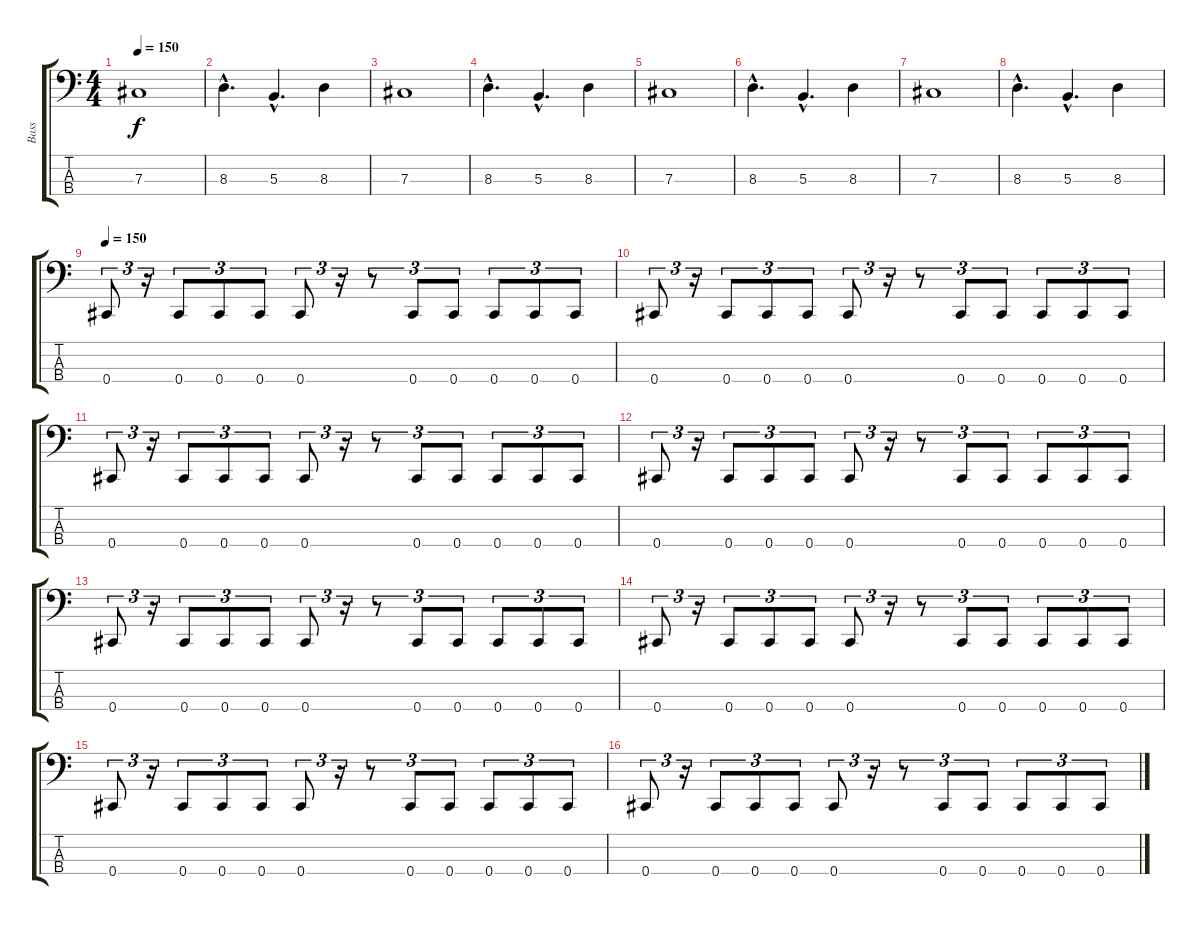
\track ("Bass" "Bass") {instrument electricbassfinger}
\staff {score tabs}
\tuning (E2 B1 Gb1 Db1) {hide}
\ts (4 4)
\tempo 150
\clef f4
\ks c
7.3.1{dy f} |
8.3{hac}.4{d} 5.3{hac}.4{d} 8.3.4 |
7.3.1 |
8.3{hac}.4{d} 5.3{hac}.4{d} 8.3.4 |
7.3.1 |
8.3{hac}.4{d} 5.3{hac}.4{d} 8.3.4 |
7.3.1 |
8.3{hac}.4{d} 5.3{hac}.4{d} 8.3.4 |
\tempo 150
0.4.8{tu (3 2) volume 12} r.16{tu (3 2)} 0.4.8{tu (3 2)} 0.4.8{tu (3 2)} 0.4.8{tu (3 2)} 0.4.8{tu (3 2)} r.16{tu (3 2)} r.8{tu (3 2)} 0.4.8{tu (3 2)} 0.4.8{tu (3 2)} 0.4.8{tu (3 2)} 0.4.8{tu (3 2)} 0.4.8{tu (3 2)} |
0.4.8{tu (3 2)} r.16{tu (3 2)} 0.4.8{tu (3 2)} 0.4.8{tu (3 2)} 0.4.8{tu (3 2)} 0.4.8{tu (3 2)} r.16{tu (3 2)} r.8{tu (3 2)} 0.4.8{tu (3 2)} 0.4.8{tu (3 2)} 0.4.8{tu (3 2)} 0.4.8{tu (3 2)} 0.4.8{tu (3 2)} |
0.4.8{tu (3 2)} r.16{tu (3 2)} 0.4.8{tu (3 2)} 0.4.8{tu (3 2)} 0.4.8{tu (3 2)} 0.4.8{tu (3 2)} r.16{tu (3 2)} r.8{tu (3 2)} 0.4.8{tu (3 2)} 0.4.8{tu (3 2)} 0.4.8{tu (3 2)} 0.4.8{tu (3 2)} 0.4.8{tu (3 2)} |
0.4.8{tu (3 2)} r.16{tu (3 2)} 0.4.8{tu (3 2)} 0.4.8{tu (3 2)} 0.4.8{tu (3 2)} 0.4.8{tu (3 2)} r.16{tu (3 2)} r.8{tu (3 2)} 0.4.8{tu (3 2)} 0.4.8{tu (3 2)} 0.4.8{tu (3 2)} 0.4.8{tu (3 2)} 0.4.8{tu (3 2)} |
0.4.8{tu (3 2)} r.16{tu (3 2)} 0.4.8{tu (3 2)} 0.4.8{tu (3 2)} 0.4.8{tu (3 2)} 0.4.8{tu (3 2)} r.16{tu (3 2)} r.8{tu (3 2)} 0.4.8{tu (3 2)} 0.4.8{tu (3 2)} 0.4.8{tu (3 2)} 0.4.8{tu (3 2)} 0.4.8{tu (3 2)} |
0.4.8{tu (3 2)} r.16{tu (3 2)} 0.4.8{tu (3 2)} 0.4.8{tu (3 2)} 0.4.8{tu (3 2)} 0.4.8{tu (3 2)} r.16{tu (3 2)} r.8{tu (3 2)} 0.4.8{tu (3 2)} 0.4.8{tu (3 2)} 0.4.8{tu (3 2)} 0.4.8{tu (3 2)} 0.4.8{tu (3 2)} |
0.4.8{tu (3 2)} r.16{tu (3 2)} 0.4.8{tu (3 2)} 0.4.8{tu (3 2)} 0.4.8{tu (3 2)} 0.4.8{tu (3 2)} r.16{tu (3 2)} r.8{tu (3 2)} 0.4.8{tu (3 2)} 0.4.8{tu (3 2)} 0.4.8{tu (3 2)} 0.4.8{tu (3 2)} 0.4.8{tu (3 2)} |
0.4.8{tu (3 2)} r.16{tu (3 2)} 0.4.8{tu (3 2)} 0.4.8{tu (3 2)} 0.4.8{tu (3 2)} 0.4.8{tu (3 2)} r.16{tu (3 2)} r.8{tu (3 2)} 0.4.8{tu (3 2)} 0.4.8{tu (3 2)} 0.4.8{tu (3 2)} 0.4.8{tu (3 2)} 0.4.8{tu (3 2)}
